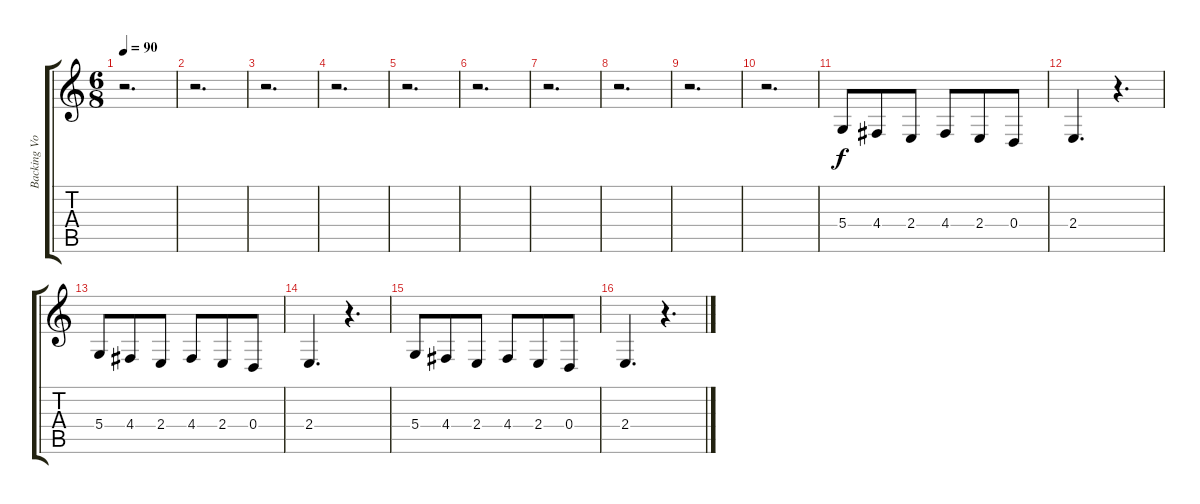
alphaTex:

\track ("Backing Vocals" "Backing Vo") {instrument churchorgan}
\staff {score tabs}
\tuning (E4 B3 G3 D3 A2 E2) {hide}
\ts (6 8)
\tempo 90
\clef g2
\ks c
r.2{d dy f} |
r.2{d} |
r.2{d} |
r.2{d} |
r.2{d} |
r.2{d} |
r.2{d} |
r.2{d} |
r.2{d} |
r.2{d} |
5.4.8 4.4.8 2.4.8 4.4.8 2.4.8 0.4.8 |
2.4.4{d} r.4{d} |
5.4.8 4.4.8 2.4.8 4.4.8 2.4.8 0.4.8 |
2.4.4{d} r.4{d} |
5.4.8 4.4.8 2.4.8 4.4.8 2.4.8 0.4.8 |
2.4.4{d} r.4{d}
